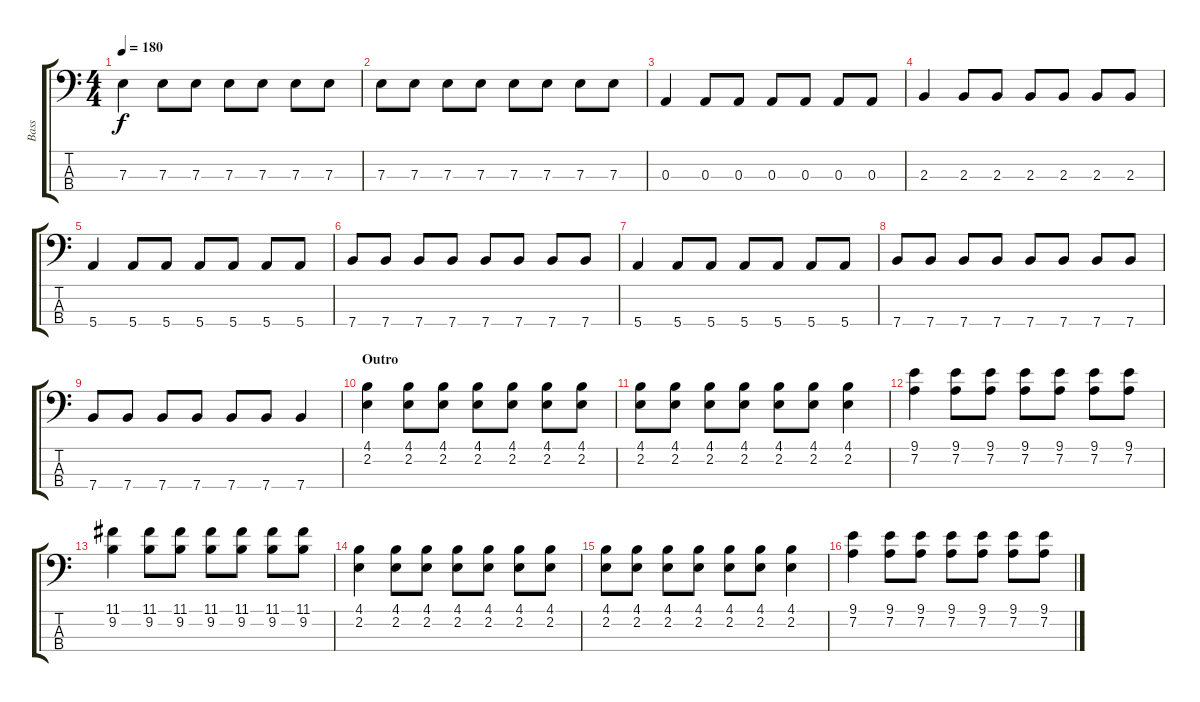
\track ("Bass" "Bass") {instrument electricbasspick}
\staff {score tabs}
\tuning (G2 D2 A1 E1) {hide}
\ts (4 4)
\tempo 180
\clef f4
\ks c
7.3.4{dy f} 7.3.8 7.3.8 7.3.8 7.3.8 7.3.8 7.3.8 |
7.3.8 7.3.8 7.3.8 7.3.8 7.3.8 7.3.8 7.3.8 7.3.8 |
0.3.4 0.3.8 0.3.8 0.3.8 0.3.8 0.3.8 0.3.8 |
2.3.4 2.3.8 2.3.8 2.3.8 2.3.8 2.3.8 2.3.8 |
5.4.4 5.4.8 5.4.8 5.4.8 5.4.8 5.4.8 5.4.8 |
7.4.8 7.4.8 7.4.8 7.4.8 7.4.8 7.4.8 7.4.8 7.4.8 |
5.4.4 5.4.8 5.4.8 5.4.8 5.4.8 5.4.8 5.4.8 |
7.4.8 7.4.8 7.4.8 7.4.8 7.4.8 7.4.8 7.4.8 7.4.8 |
7.4.8 7.4.8 7.4.8 7.4.8 7.4.8 7.4.8 7.4.4 |
\section ("" "Outro")
(4.1 2.2).4 (4.1 2.2).8 (4.1 2.2).8 (4.1 2.2).8 (4.1 2.2).8 (4.1 2.2).8 (4.1 2.2).8 |
(4.1 2.2).8 (4.1 2.2).8 (4.1 2.2).8 (4.1 2.2).8 (4.1 2.2).8 (4.1 2.2).8 (4.1 2.2).4 |
(9.1 7.2).4 (9.1 7.2).8 (9.1 7.2).8 (9.1 7.2).8 (9.1 7.2).8 (9.1 7.2).8 (9.1 7.2).8 |
(11.1 9.2).4 (11.1 9.2).8 (11.1 9.2).8 (11.1 9.2).8 (11.1 9.2).8 (11.1 9.2).8 (11.1 9.2).8 |
(4.1 2.2).4 (4.1 2.2).8 (4.1 2.2).8 (4.1 2.2).8 (4.1 2.2).8 (4.1 2.2).8 (4.1 2.2).8 |
(4.1 2.2).8 (4.1 2.2).8 (4.1 2.2).8 (4.1 2.2).8 (4.1 2.2).8 (4.1 2.2).8 (4.1 2.2).4 |
(9.1 7.2).4 (9.1 7.2).8 (9.1 7.2).8 (9.1 7.2).8 (9.1 7.2).8 (9.1 7.2).8 (9.1 7.2).8
